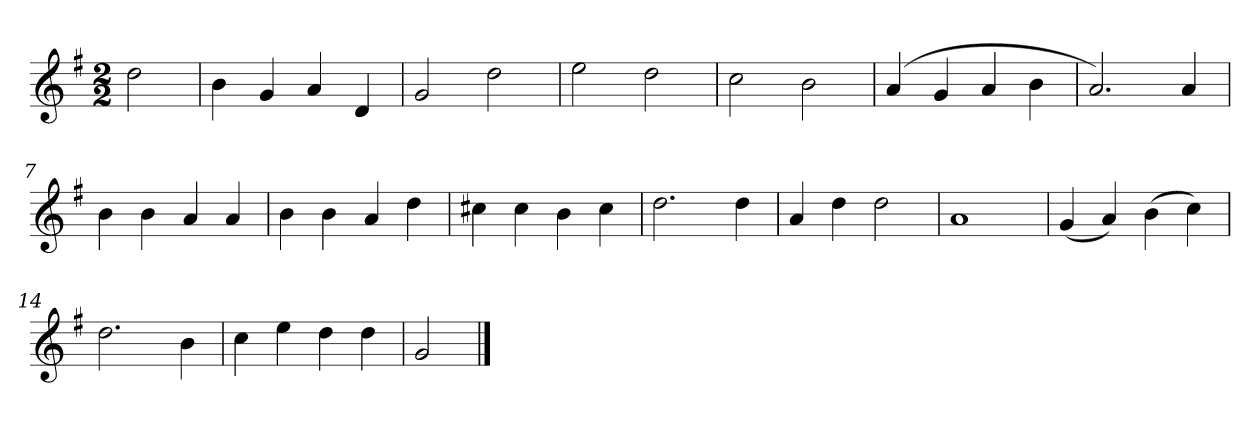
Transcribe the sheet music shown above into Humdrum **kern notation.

**kern
*part1
*staff1
*k[f#]
*M2/2
*MM120
=
2dd
=1
4b
4g
4a
4d
=2
2g
2dd
=3
2ee
2dd
=4
2cc
2b
=5
(4a
4g
4a
4b
=6
2.a)
4a
=7
4b
4b
4a
4a
=8
4b
4b
4a
4dd
=9
4cc#X
4cc#
4b
4cc#
=10
2.dd
4dd
=11
4a
4dd
2dd
=12
1a
=13
(4g
4a)
(4b
4cc)
=14
2.dd
4b
=15
4cc
4ee
4dd
4dd
=16
2g
==
*-
